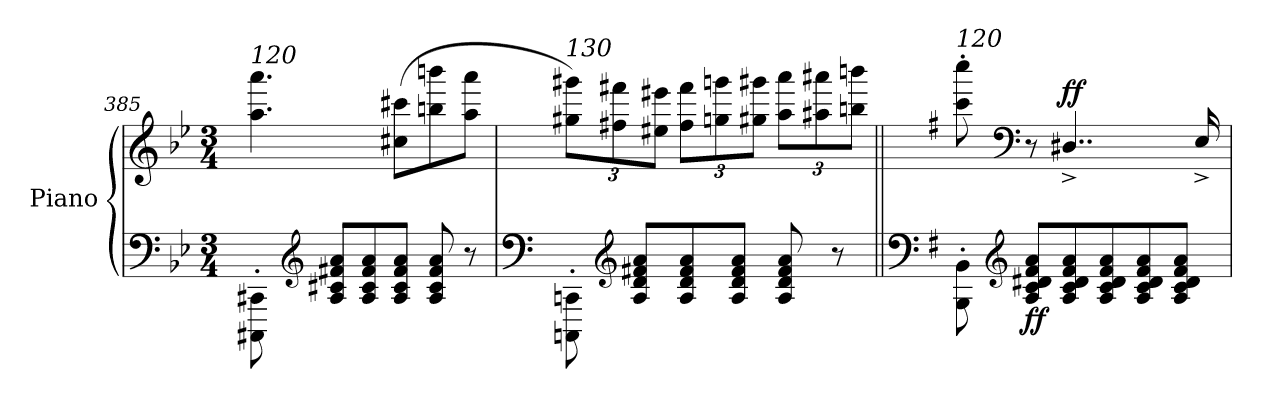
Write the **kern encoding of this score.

**kern	**kern	**dynam
*part1	*part1	*part1
*staff2	*staff1	*staff1/2
*I"Piano	*	*
*I'Pno	*	*
*clefF4	*clefG2	*
*k[b-e-]	*k[b-e-]	*
*M3/4	*M3/4	*
=385	=385	=385
!	!LO:TX:a:i:t=120	!
8CCC#X\' 8CC#X\'	4.aa\ 4.aaa\	.
*clefG2	*	*
8A/ 8c#X/ 8f#X/ 8a/L	.	.
8A/ 8c#/ 8f#/ 8a/	.	.
8A/ 8c#/ 8f#/ 8a/J	(>8cc#X\ 8ccc#X\L	.
8A/ 8c#/ 8f#/ 8a/	8bbn\ 8bbbn\	.
8r	8aa\ 8aaa\J	.
=386	=386	=386
*clefF4	*	*
*	*Xbrackettup	*
!	!LO:TX:a:i:t=130	!
8CCCn\' 8CCn\'	12gg#X\ 12ggg#X\L)	.
.	12ff#X\ 12fff#X\	.
*clefG2	*	*
8A/ 8d/ 8f#X/ 8a/L	.	.
.	12ee#X\ 12eee#X\J	.
8A/ 8d/ 8f#/ 8a/	12ff#\ 12fff#\L	.
.	12ggn\ 12gggn\	.
8A/ 8d/ 8f#/ 8a/J	.	.
.	12gg#X\ 12ggg#X\J	.
8A/ 8d/ 8f#/ 8a/	12aa\ 12aaa\L	.
.	12aa#X\ 12aaa#X\	.
8r	.	.
.	12bbn\ 12bbbn\J	.
!!LO:LB:g=z
=387||	=387||	=387||
*clefF4	*	*
*k[f#]	*k[f#]	*
!	!LO:TX:a:i:t=120	!
8BBB\' 8BB\'	8ccc\' 8cccc\'	.
*clefG2	*clefF4	*
!	!	!LO:DY:b=2
8A/ 8c/ 8d#X/ 8f#/ 8a/L	8r	ff
!	!	!LO:DY:a
8A/ 8c/ 8d#/ 8f#/ 8a/	4..D#X^/	ff
8A/ 8c/ 8d#/ 8f#/ 8a/	.	.
8A/ 8c/ 8d#/ 8f#/ 8a/	.	.
8A/ 8c/ 8d#/ 8f#/ 8a/J	.	.
.	16E^/	.
=	=	=
*-	*-	*-
